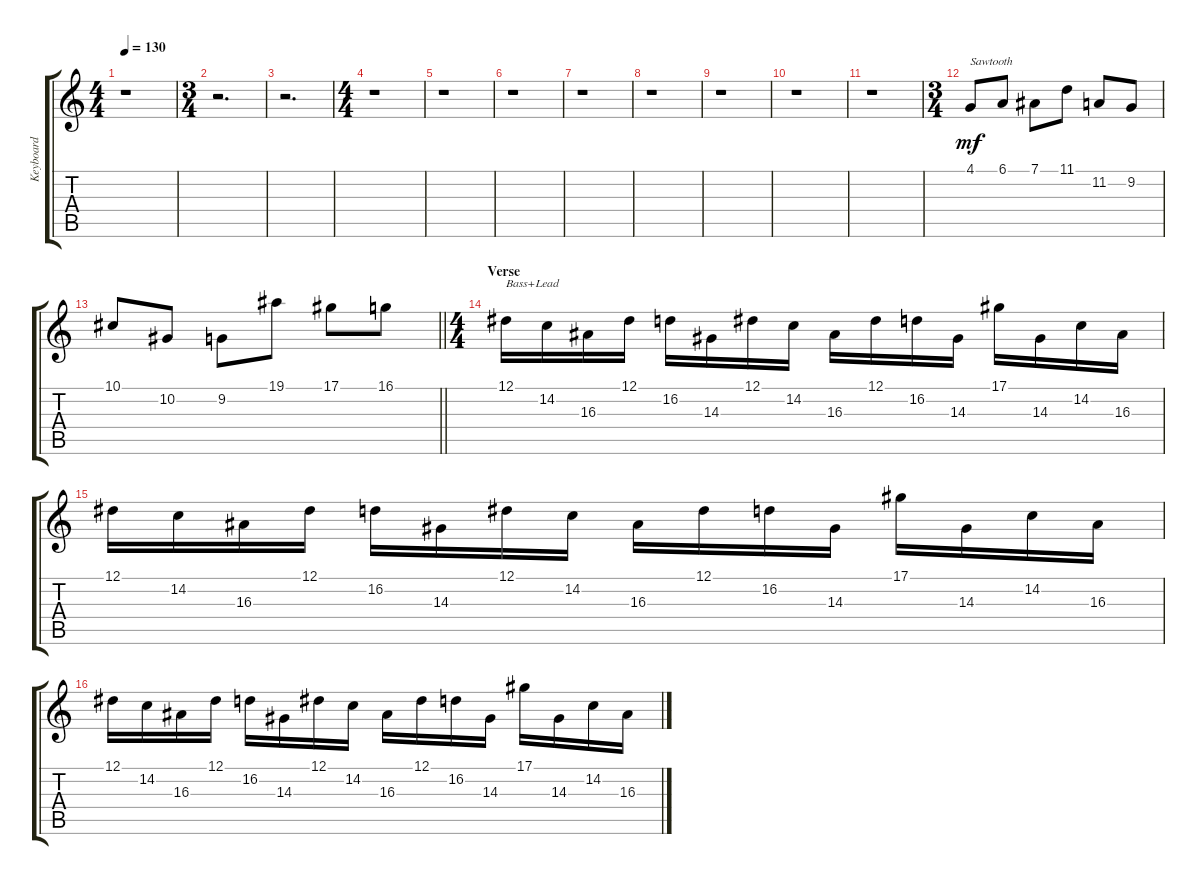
\track ("Keyboard" "Keyboard") {instrument lead2sawtooth}
\staff {score tabs}
\tuning (Eb4 Bb3 Gb3 Db3 Ab2 Eb2) {hide}
\ts (4 4)
\tempo 130
\clef g2
\ks c
r.1{dy mf} |
\ts (3 4)
r.2{d} |
r.2{d} |
\ts (4 4)
r.1 |
r.1 |
r.1 |
r.1 |
r.1 |
r.1 |
r.1 |
r.1 |
\ts (3 4)
4.1.8{txt "Sawtooth"} 6.1.8 7.1.8 11.1.8 11.2.8 9.2.8 |
\barLineRight lightlight
10.1.8 10.2.8 9.2.8 19.1.8 17.1.8 16.1.8 |
\ts (4 4)
\section ("" "Verse")
12.1.16{txt "Bass+Lead" instrument lead8bassandlead} 14.2.16 16.3.16 12.1.16 16.2.16 14.3.16 12.1.16 14.2.16 16.3.16 12.1.16 16.2.16 14.3.16 17.1.16 14.3.16 14.2.16 16.3.16 |
12.1.16 14.2.16 16.3.16 12.1.16 16.2.16 14.3.16 12.1.16 14.2.16 16.3.16 12.1.16 16.2.16 14.3.16 17.1.16 14.3.16 14.2.16 16.3.16 |
12.1.16 14.2.16 16.3.16 12.1.16 16.2.16 14.3.16 12.1.16 14.2.16 16.3.16 12.1.16 16.2.16 14.3.16 17.1.16 14.3.16 14.2.16 16.3.16
